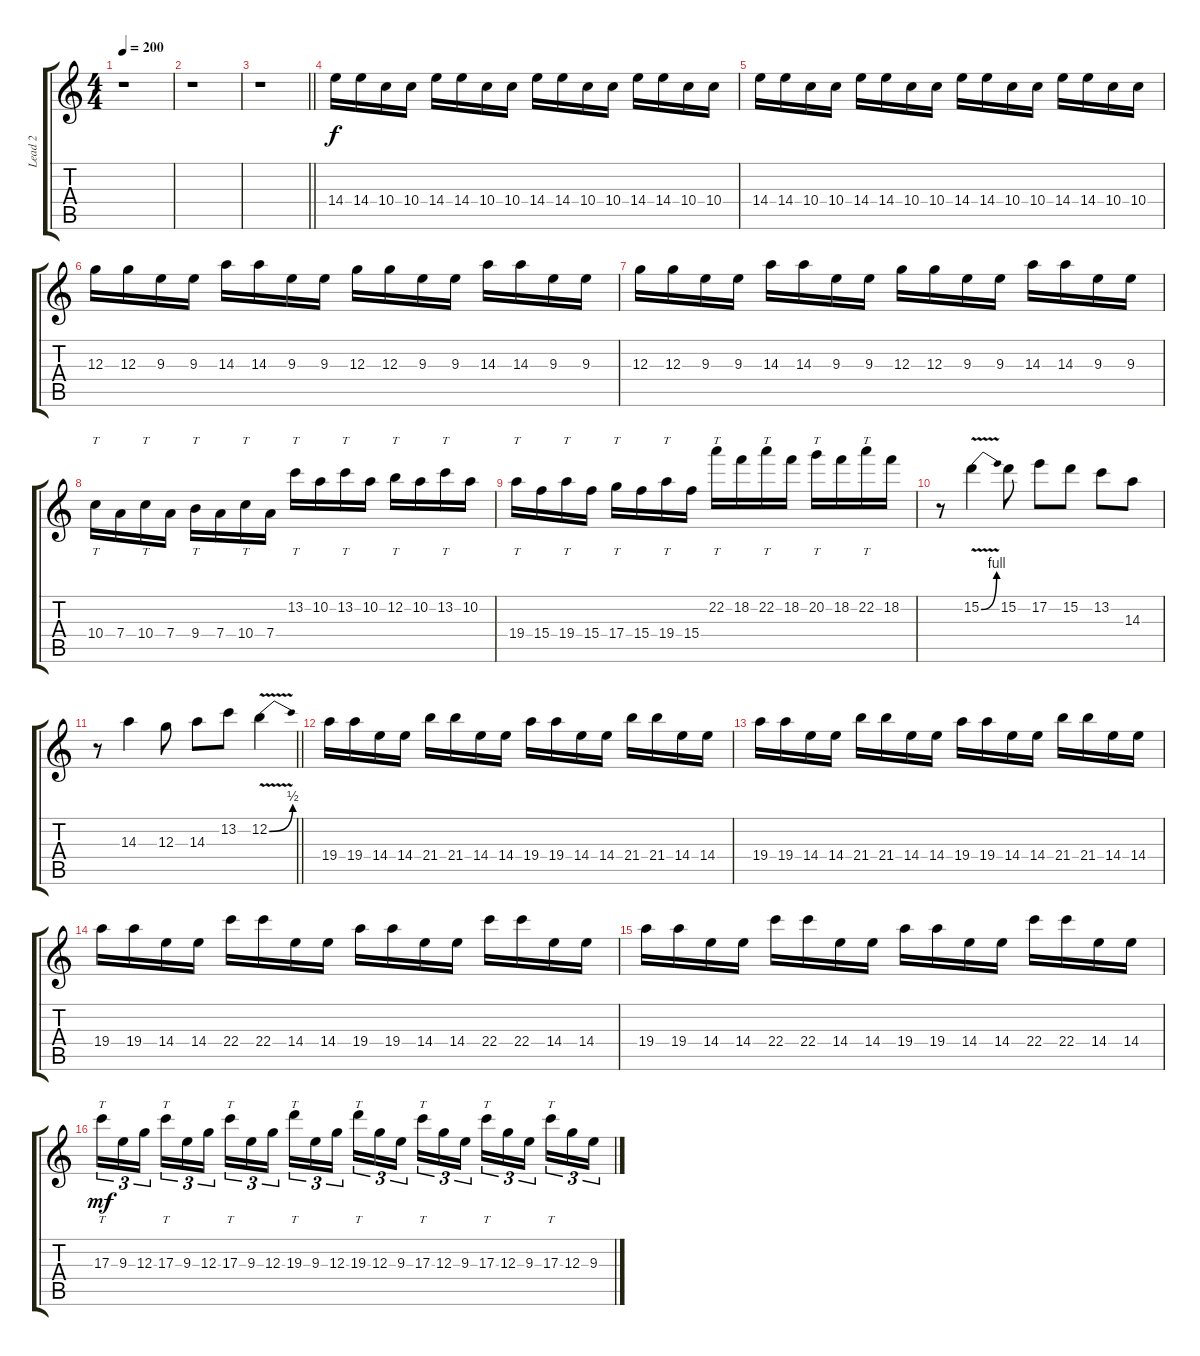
\track ("Lead 2" "Lead 2") {instrument distortionguitar}
\staff {score tabs}
\tuning (E4 B3 G3 D3 A2 E2) {hide}
\ts (4 4)
\tempo 200
\clef g2
\ks c
r.1{dy mf} |
r.1 |
\barLineRight lightlight
r.1 |
\section ("" "")
14.4.16{dy f balance 8} 14.4.16 10.4.16 10.4.16 14.4.16 14.4.16 10.4.16 10.4.16 14.4.16 14.4.16 10.4.16 10.4.16 14.4.16 14.4.16 10.4.16 10.4.16 |
14.4.16 14.4.16 10.4.16 10.4.16 14.4.16 14.4.16 10.4.16 10.4.16 14.4.16 14.4.16 10.4.16 10.4.16 14.4.16 14.4.16 10.4.16 10.4.16 |
12.3.16 12.3.16 9.3.16 9.3.16 14.3.16 14.3.16 9.3.16 9.3.16 12.3.16 12.3.16 9.3.16 9.3.16 14.3.16 14.3.16 9.3.16 9.3.16 |
12.3.16 12.3.16 9.3.16 9.3.16 14.3.16 14.3.16 9.3.16 9.3.16 12.3.16 12.3.16 9.3.16 9.3.16 14.3.16 14.3.16 9.3.16 9.3.16 |
10.4.16{tt} 7.4.16 10.4.16{tt} 7.4.16 9.4.16{tt} 7.4.16 10.4.16{tt} 7.4.16 13.2.16{tt} 10.2.16 13.2.16{tt} 10.2.16 12.2.16{tt} 10.2.16 13.2.16{tt} 10.2.16 |
19.4.16{tt} 15.4.16 19.4.16{tt} 15.4.16 17.4.16{tt} 15.4.16 19.4.16{tt} 15.4.16 22.2.16{tt} 18.2.16 22.2.16{tt} 18.2.16 20.2.16{tt} 18.2.16 22.2.16{tt} 18.2.16 |
r.8 15.2{be (bend 0 0 60 4) v}.4 15.2.8 17.2.8 15.2.8 13.2.8 14.3.8 |
\barLineRight lightlight
r.8 14.3.4 12.3.8 14.3.8 13.2.8 12.2{be (bend 0 0 60 2) v}.4 |
\section ("" "")
19.4.16 19.4.16 14.4.16 14.4.16 21.4.16 21.4.16 14.4.16 14.4.16 19.4.16 19.4.16 14.4.16 14.4.16 21.4.16 21.4.16 14.4.16 14.4.16 |
19.4.16 19.4.16 14.4.16 14.4.16 21.4.16 21.4.16 14.4.16 14.4.16 19.4.16 19.4.16 14.4.16 14.4.16 21.4.16 21.4.16 14.4.16 14.4.16 |
19.4.16 19.4.16 14.4.16 14.4.16 22.4.16 22.4.16 14.4.16 14.4.16 19.4.16 19.4.16 14.4.16 14.4.16 22.4.16 22.4.16 14.4.16 14.4.16 |
19.4.16 19.4.16 14.4.16 14.4.16 22.4.16 22.4.16 14.4.16 14.4.16 19.4.16 19.4.16 14.4.16 14.4.16 22.4.16 22.4.16 14.4.16 14.4.16 |
17.3.16{tt tu (3 2) dy mf} 9.3.16{tu (3 2)} 12.3.16{tu (3 2) beam splitsecondary} 17.3.16{tt tu (3 2)} 9.3.16{tu (3 2)} 12.3.16{tu (3 2)} 17.3.16{tt tu (3 2)} 9.3.16{tu (3 2)} 12.3.16{tu (3 2) beam splitsecondary} 19.3.16{tt tu (3 2)} 9.3.16{tu (3 2)} 12.3.16{tu (3 2)} 19.3.16{tt tu (3 2)} 12.3.16{tu (3 2)} 9.3.16{tu (3 2) beam splitsecondary} 17.3.16{tt tu (3 2)} 12.3.16{tu (3 2)} 9.3.16{tu (3 2)} 17.3.16{tt tu (3 2)} 12.3.16{tu (3 2)} 9.3.16{tu (3 2) beam splitsecondary} 17.3.16{tt tu (3 2)} 12.3.16{tu (3 2)} 9.3.16{tu (3 2)}
